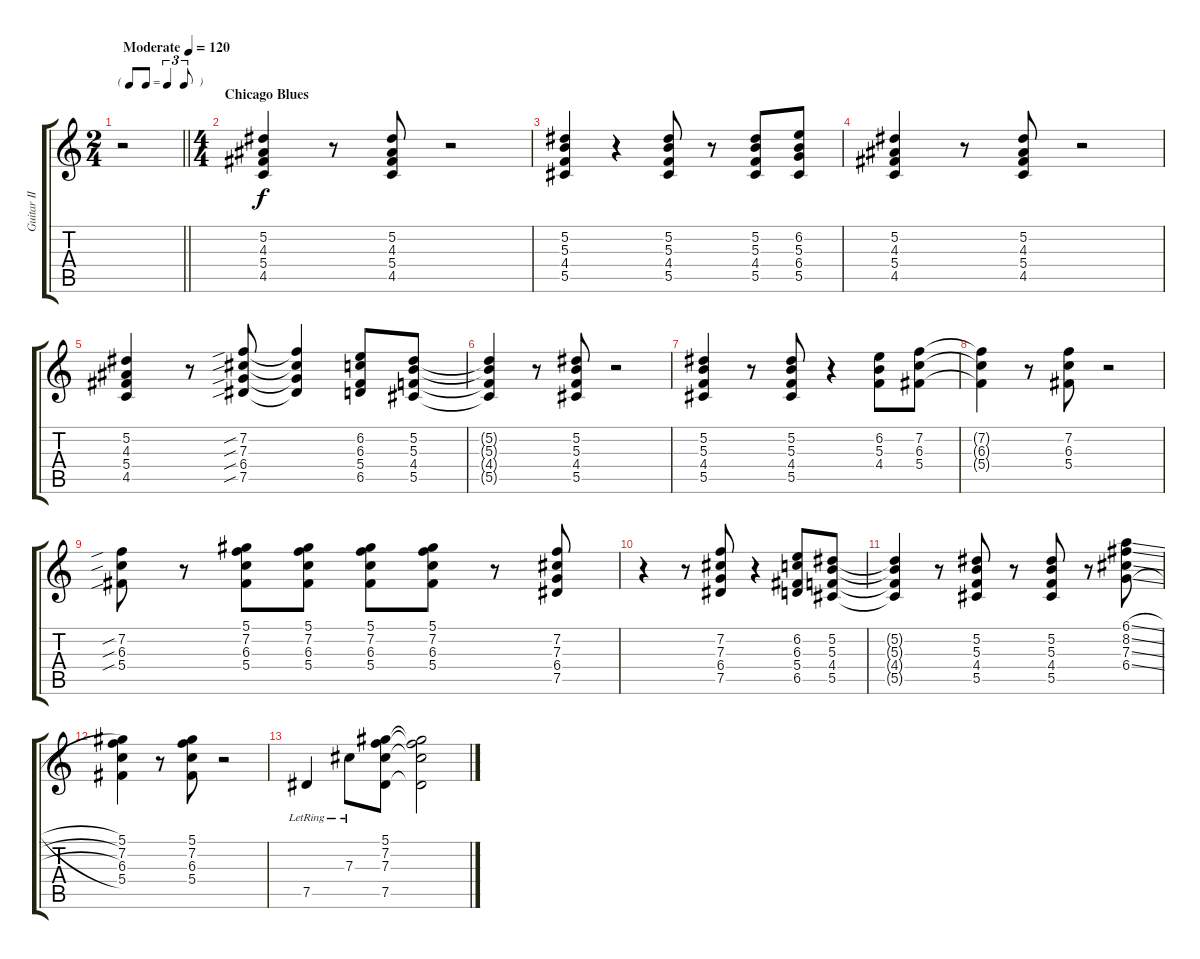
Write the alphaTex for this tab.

\track ("Guitar II" "Guitar II") {instrument overdrivenguitar}
\staff {score tabs}
\tuning (Eb4 Bb3 Gb3 Db3 Ab2 Eb2) {hide}
\ts (2 4)
\tf triplet8th
\tempo (120 "Moderate")
\clef g2
\barLineRight lightlight
\ks c
r.2{dy f instrument overdrivenguitar} |
\ts (4 4)
\section ("" "Chicago Blues")
(5.2 4.3 5.4 4.5).4{volume 11 balance 12 instrument electricguitarclean} r.8 (5.2 4.3 5.4 4.5).8 r.2 |
(5.2 5.3 4.4 5.5).4 r.4 (5.2 5.3 4.4 5.5).8 r.8 (5.2 5.3 4.4 5.5).8 (6.2 5.3 6.4 5.5).8 |
(5.2 4.3 5.4 4.5).4 r.8 (5.2 4.3 5.4 4.5).8 r.2 |
(5.2 4.3 5.4 4.5).4 r.8 (7.2{sib} 7.3{sib} 6.4{sib} 7.5{sib}).8 (7.2{t} 7.3{t} 6.4{t} 7.5{t}).4 (6.2 6.3 5.4 6.5).8 (5.2 5.3 4.4 5.5).8 |
(5.2{t} 5.3{t} 4.4{t} 5.5{t}).4 r.8 (5.2 5.3 4.4 5.5).8 r.2 |
(5.2 5.3 4.4 5.5).4 r.8 (5.2 5.3 4.4 5.5).8 r.4 (6.2 5.3 4.4).8 (7.2 6.3 5.4).8 |
(7.2{t} 6.3{t} 5.4{t}).4 r.8 (7.2 6.3 5.4).8 r.2 |
(7.2{sib} 6.3{sib} 5.4{sib}).8 r.8 (5.1 7.2 6.3 5.4).8 (5.1 7.2 6.3 5.4).8 (5.1 7.2 6.3 5.4).8 (5.1 7.2 6.3 5.4).8 r.8 (7.2 7.3 6.4 7.5).8 |
r.4 r.8 (7.2 7.3 6.4 7.5).8 r.4 (6.2 6.3 5.4 6.5).8 (5.2 5.3 4.4 5.5).8 |
(5.2{t} 5.3{t} 4.4{t} 5.5{t}).4 r.8 (5.2 5.3 4.4 5.5).8 r.8 (5.2 5.3 4.4 5.5).8 r.8 (6.1{sl} 8.2{sl} 7.3{sl} 6.4{sl}).8 |
(5.1 7.2 6.3 5.4).4 r.8 (5.1 7.2 6.3 5.4).8 r.2 |
7.5{lr}.4 7.3{lr}.8 (5.1 7.2 7.3 7.5).8 (5.1{t} 7.2{t} 7.3{t} 7.5{t}).2
